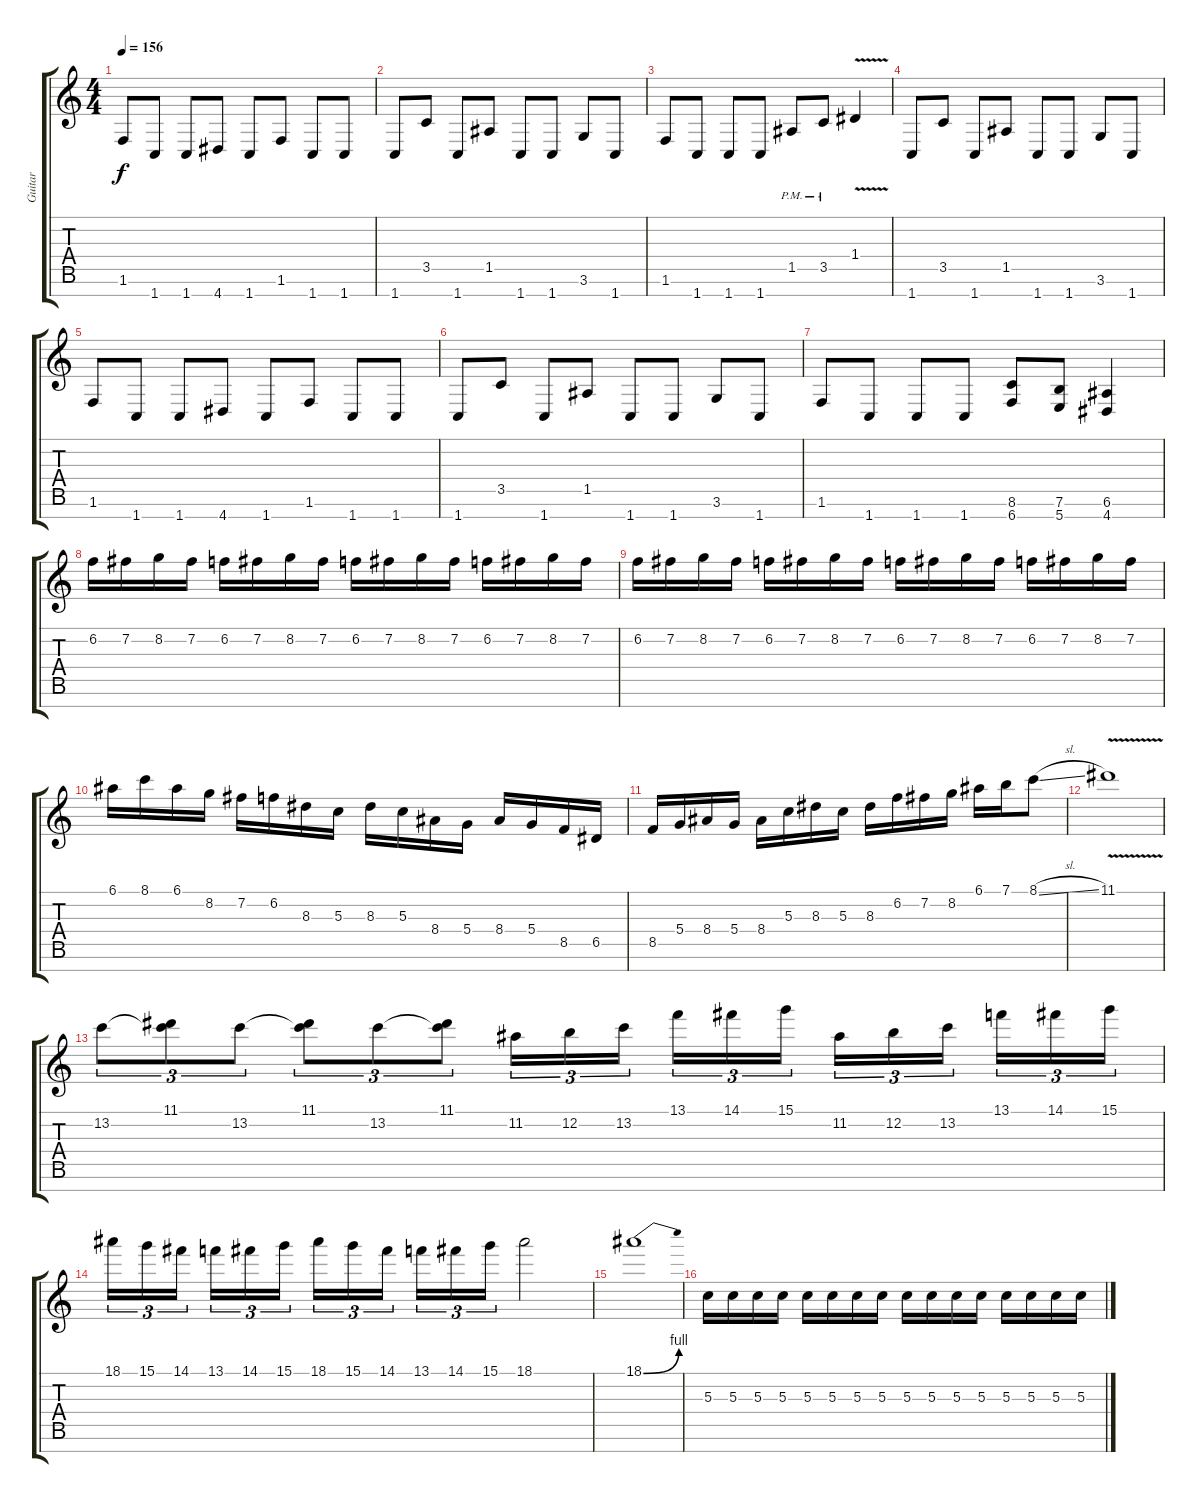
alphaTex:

\track ("Guitar" "Guitar") {instrument distortionguitar}
\staff {score tabs}
\tuning (E4 B3 G3 D3 A2 E2 B1) {hide}
\ts (4 4)
\tempo 156
\clef g2
\ks c
1.6.8{dy f} 1.7.8 1.7.8 4.7.8 1.7.8 1.6.8 1.7.8 1.7.8 |
1.7.8 3.5.8 1.7.8 1.5.8 1.7.8 1.7.8 3.6.8 1.7.8 |
1.6.8 1.7.8 1.7.8 1.7.8 1.5{pm}.8 3.5{pm}.8 1.4{v}.4 |
1.7.8 3.5.8 1.7.8 1.5.8 1.7.8 1.7.8 3.6.8 1.7.8 |
1.6.8 1.7.8 1.7.8 4.7.8 1.7.8 1.6.8 1.7.8 1.7.8 |
1.7.8 3.5.8 1.7.8 1.5.8 1.7.8 1.7.8 3.6.8 1.7.8 |
1.6.8 1.7.8 1.7.8 1.7.8 (8.6 6.7).8 (7.6 5.7).8 (6.6 4.7).4 |
6.2.16 7.2.16 8.2.16 7.2.16 6.2.16 7.2.16 8.2.16 7.2.16 6.2.16 7.2.16 8.2.16 7.2.16 6.2.16 7.2.16 8.2.16 7.2.16 |
6.2.16 7.2.16 8.2.16 7.2.16 6.2.16 7.2.16 8.2.16 7.2.16 6.2.16 7.2.16 8.2.16 7.2.16 6.2.16 7.2.16 8.2.16 7.2.16 |
6.1.16 8.1.16 6.1.16 8.2.16 7.2.16 6.2.16 8.3.16 5.3.16 8.3.16 5.3.16 8.4.16 5.4.16 8.4.16 5.4.16 8.5.16 6.5.16 |
8.5.16 5.4.16 8.4.16 5.4.16 8.4.16 5.3.16 8.3.16 5.3.16 8.3.16 6.2.16 7.2.16 8.2.16 6.1.16 7.1.16 8.1{sl}.8 |
11.1{v}.1 |
13.2.8{tu (3 2)} (11.1 13.2{t}).8{tu (3 2)} 13.2.8{tu (3 2)} (11.1 13.2{t}).8{tu (3 2)} 13.2.8{tu (3 2)} (11.1 13.2{t}).8{tu (3 2)} 11.2.16{tu (3 2)} 12.2.16{tu (3 2)} 13.2.16{tu (3 2) beam splitsecondary} 13.1.16{tu (3 2)} 14.1.16{tu (3 2)} 15.1.16{tu (3 2)} 11.2.16{tu (3 2)} 12.2.16{tu (3 2)} 13.2.16{tu (3 2) beam splitsecondary} 13.1.16{tu (3 2)} 14.1.16{tu (3 2)} 15.1.16{tu (3 2)} |
18.1.16{tu (3 2)} 15.1.16{tu (3 2)} 14.1.16{tu (3 2) beam splitsecondary} 13.1.16{tu (3 2)} 14.1.16{tu (3 2)} 15.1.16{tu (3 2)} 18.1.16{tu (3 2)} 15.1.16{tu (3 2)} 14.1.16{tu (3 2) beam splitsecondary} 13.1.16{tu (3 2)} 14.1.16{tu (3 2)} 15.1.16{tu (3 2)} 18.1.2 |
18.1{be (bend 0 0 60 4)}.1 |
5.3.16 5.3.16 5.3.16 5.3.16 5.3.16 5.3.16 5.3.16 5.3.16 5.3.16 5.3.16 5.3.16 5.3.16 5.3.16 5.3.16 5.3.16 5.3.16
